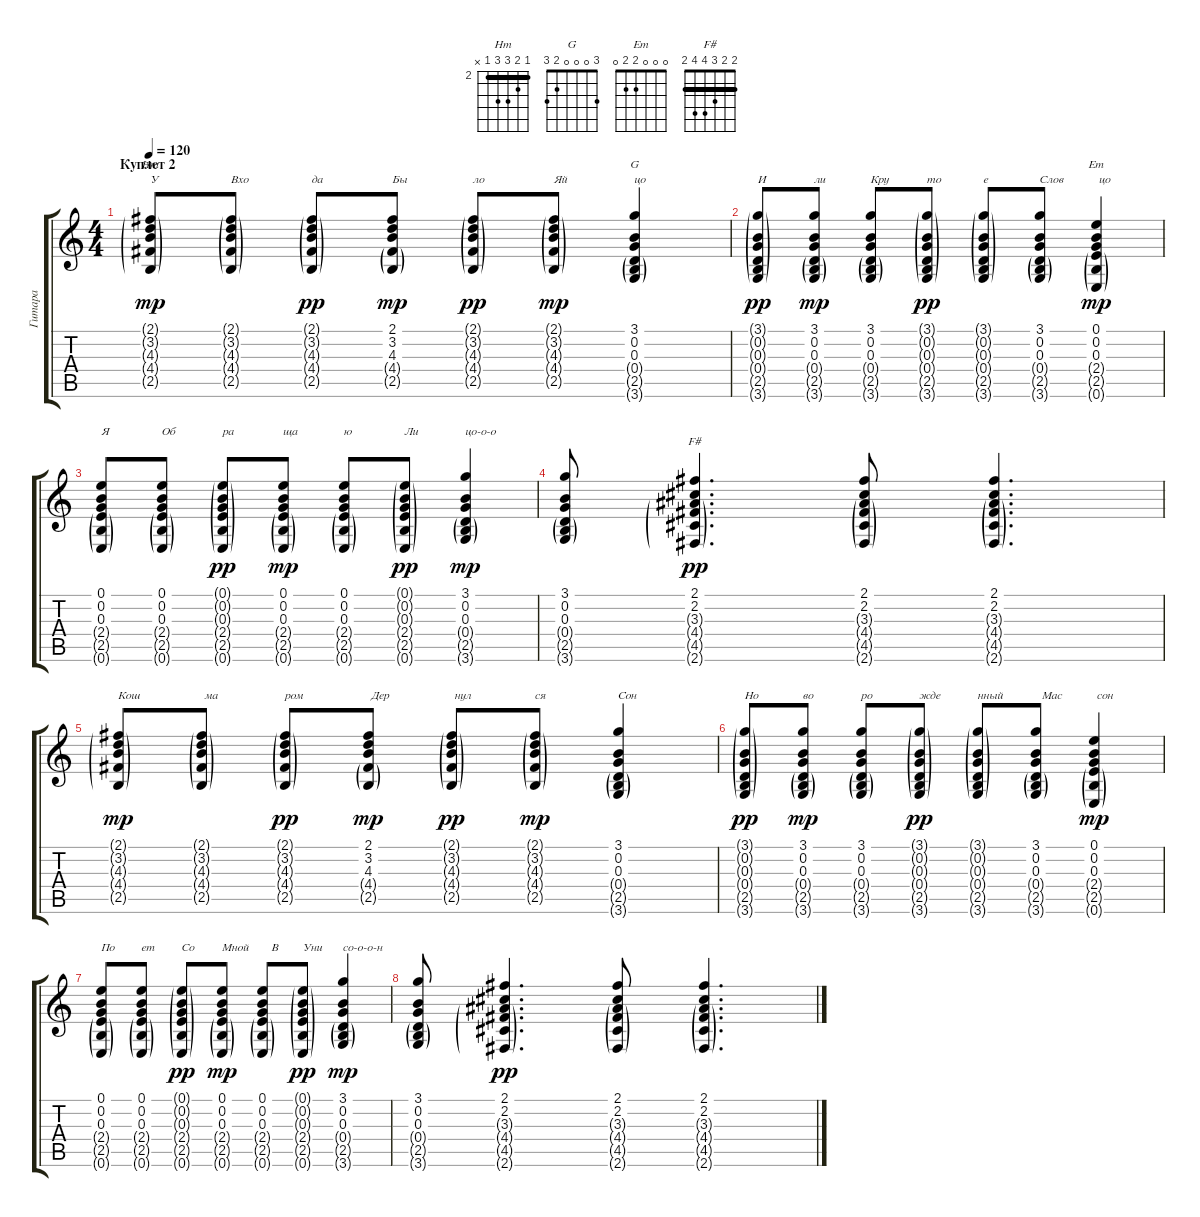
\track ("Гитара" "Гитара") {instrument acousticguitarsteel}
\staff {score tabs}
\tuning (E4 B3 G3 D3 A2 E2) {hide}
\chord ("Hm" 2 3 4 4 2 x) {firstfret 2 barre 2}
\chord ("G" 3 0 0 0 2 3)
\chord ("Em" 0 0 0 2 2 0)
\chord ("F#" 2 2 3 4 4 2) {barre 2}
\ts (4 4)
\section ("" "Куплет 2")
\tempo 120
\clef g2
\ks c
(2.1{g} 3.2{g} 4.3{g} 4.4{g} 2.5{g}).8{ch "Hm" txt "У" dy mp} (2.1{g} 3.2{g} 4.3{g} 4.4{g} 2.5{g}).8{txt "Вхо"} (2.1{g} 3.2{g} 4.3{g} 4.4{g} 2.5{g}).8{txt "да" dy pp} (2.1 3.2 4.3 4.4{g} 2.5{g}).8{txt "Бы" dy mp} (2.1{g} 3.2{g} 4.3{g} 4.4{g} 2.5{g}).8{txt "ло" dy pp} (2.1{g} 3.2{g} 4.3{g} 4.4{g} 2.5{g}).8{txt "Яй" dy mp} (3.1 0.2 0.3 0.4{g} 2.5{g} 3.6{g}).4{ch "G" txt "цо"} |
(3.1{g} 0.2{g} 0.3{g} 0.4{g} 2.5{g} 3.6{g}).8{txt "И" dy pp} (3.1 0.2 0.3 0.4{g} 2.5{g} 3.6{g}).8{txt "ли" dy mp} (3.1 0.2 0.3 0.4{g} 2.5{g} 3.6{g}).8{txt "Кру"} (3.1{g} 0.2{g} 0.3{g} 0.4{g} 2.5{g} 3.6{g}).8{txt "то" dy pp} (3.1{g} 0.2{g} 0.3{g} 0.4{g} 2.5{g} 3.6{g}).8{txt "е"} (3.1 0.2 0.3 0.4{g} 2.5{g} 3.6{g}).8{txt "Слов"} (0.1 0.2 0.3 2.4{g} 2.5{g} 0.6{g}).4{ch "Em" txt " цо" dy mp} |
(0.1 0.2 0.3 2.4{g} 2.5{g} 0.6{g}).8{txt "Я"} (0.1 0.2 0.3 2.4{g} 2.5{g} 0.6{g}).8{txt "Об"} (0.1{g} 0.2{g} 0.3{g} 2.4{g} 2.5{g} 0.6{g}).8{txt "ра" dy pp} (0.1 0.2 0.3 2.4{g} 2.5{g} 0.6{g}).8{txt "ща" dy mp} (0.1 0.2 0.3 2.4{g} 2.5{g} 0.6{g}).8{txt "ю"} (0.1{g} 0.2{g} 0.3{g} 2.4{g} 2.5{g} 0.6{g}).8{txt "Ли" dy pp} (3.1 0.2 0.3 0.4{g} 2.5{g} 3.6{g}).4{txt "цо-о-о" dy mp} |
(3.1 0.2 0.3 0.4{g} 2.5{g} 3.6{g}).8 (2.1 2.2 3.3{g} 4.4{g} 4.5{g} 2.6{g}).4{d ch "F#" dy pp} (2.1 2.2 3.3{g} 4.4{g} 4.5{g} 2.6{g}).8 (2.1 2.2 3.3{g} 4.4{g} 4.5{g} 2.6{g}).4{d} |
(2.1{g} 3.2{g} 4.3{g} 4.4{g} 2.5{g}).8{txt "Кош" dy mp} (2.1{g} 3.2{g} 4.3{g} 4.4{g} 2.5{g}).8{txt " ма"} (2.1{g} 3.2{g} 4.3{g} 4.4{g} 2.5{g}).8{txt "ром" dy pp} (2.1 3.2 4.3 4.4{g} 2.5{g}).8{txt " Дер" dy mp} (2.1{g} 3.2{g} 4.3{g} 4.4{g} 2.5{g}).8{txt " нул" dy pp} (2.1{g} 3.2{g} 4.3{g} 4.4{g} 2.5{g}).8{txt "ся" dy mp} (3.1 0.2 0.3 0.4{g} 2.5{g} 3.6{g}).4{txt "Сон"} |
(3.1{g} 0.2{g} 0.3{g} 0.4{g} 2.5{g} 3.6{g}).8{txt "Но" dy pp} (3.1 0.2 0.3 0.4{g} 2.5{g} 3.6{g}).8{txt "во" dy mp} (3.1 0.2 0.3 0.4{g} 2.5{g} 3.6{g}).8{txt "ро"} (3.1{g} 0.2{g} 0.3{g} 0.4{g} 2.5{g} 3.6{g}).8{txt "жде" dy pp} (3.1{g} 0.2{g} 0.3{g} 0.4{g} 2.5{g} 3.6{g}).8{txt "нный"} (3.1 0.2 0.3 0.4{g} 2.5{g} 3.6{g}).8{txt "  Мас"} (0.1 0.2 0.3 2.4{g} 2.5{g} 0.6{g}).4{txt " сон" dy mp} |
(0.1 0.2 0.3 2.4{g} 2.5{g} 0.6{g}).8{txt "По"} (0.1 0.2 0.3 2.4{g} 2.5{g} 0.6{g}).8{txt "ет"} (0.1{g} 0.2{g} 0.3{g} 2.4{g} 2.5{g} 0.6{g}).8{txt "Со" dy pp} (0.1 0.2 0.3 2.4{g} 2.5{g} 0.6{g}).8{txt "Мной" dy mp} (0.1 0.2 0.3 2.4{g} 2.5{g} 0.6{g}).8{txt "   В"} (0.1{g} 0.2{g} 0.3{g} 2.4{g} 2.5{g} 0.6{g}).8{txt "Уни" dy pp} (3.1 0.2 0.3 0.4{g} 2.5{g} 3.6{g}).4{txt "со-о-о-н" dy mp} |
(3.1 0.2 0.3 0.4{g} 2.5{g} 3.6{g}).8 (2.1 2.2 3.3{g} 4.4{g} 4.5{g} 2.6{g}).4{d dy pp} (2.1 2.2 3.3{g} 4.4{g} 4.5{g} 2.6{g}).8 (2.1 2.2 3.3{g} 4.4{g} 4.5{g} 2.6{g}).4{d}
